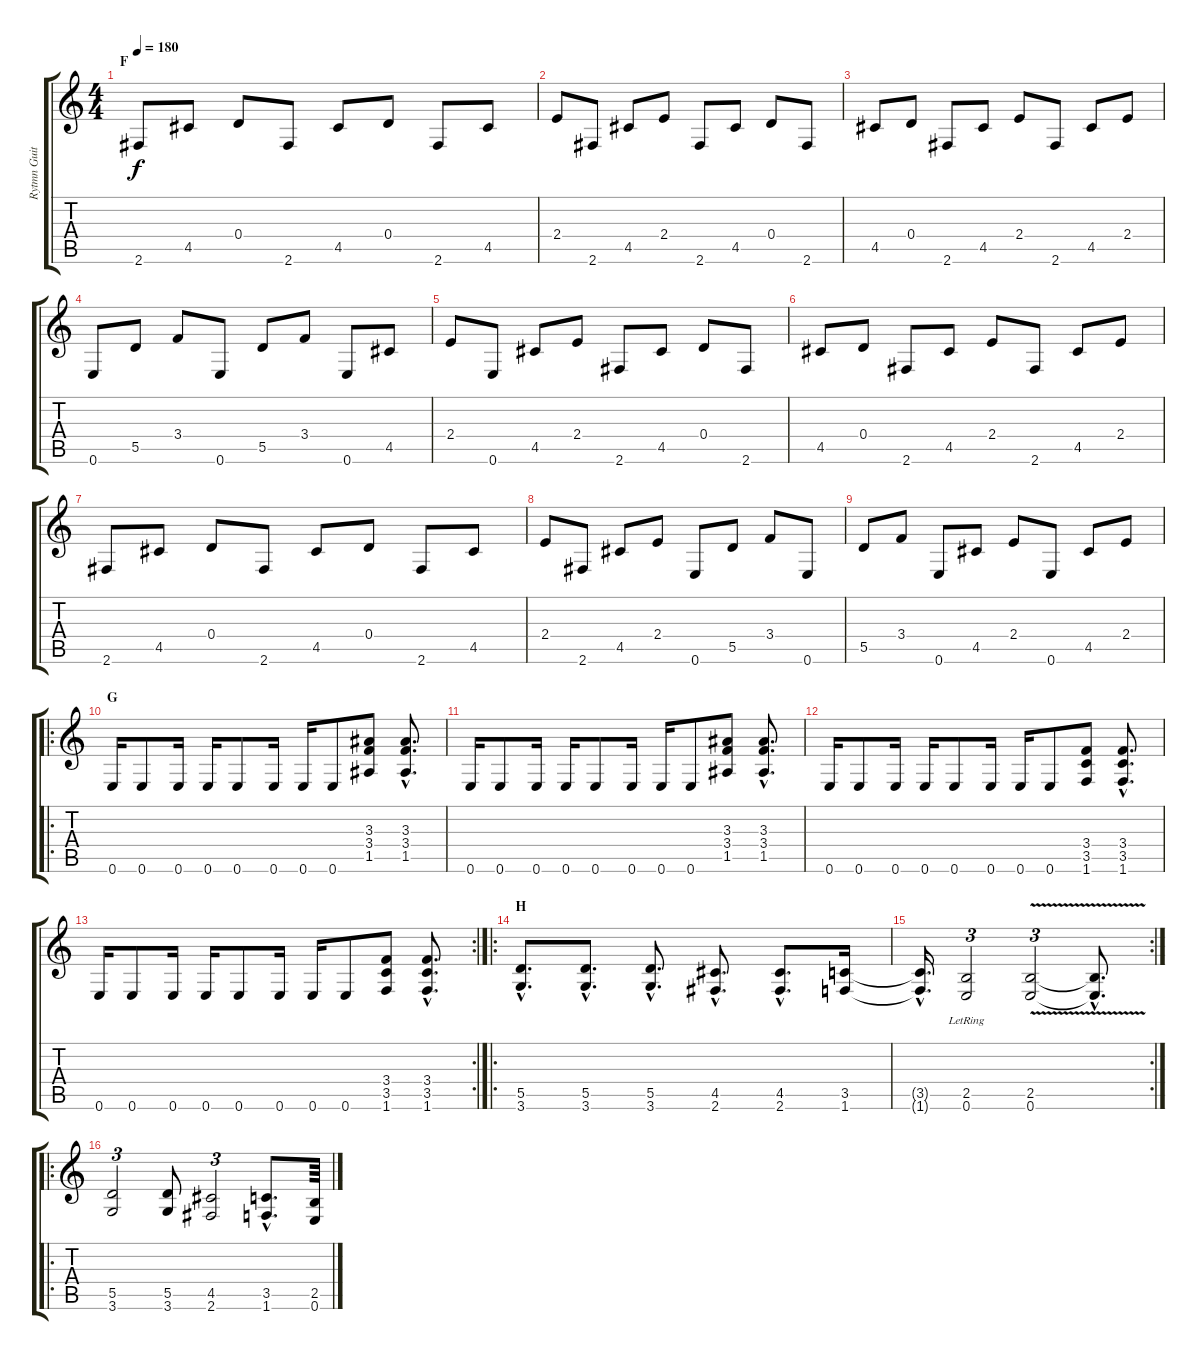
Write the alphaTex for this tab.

\track ("Rytmn Guitar" "Rytmn Guit") {instrument overdrivenguitar}
\staff {score tabs}
\tuning (E4 B3 G3 D3 A2 E2) {hide}
\ts (4 4)
\section ("" "F")
\tempo 180
\clef g2
\ks c
2.6.8{dy f} 4.5.8 0.4.8 2.6.8 4.5.8 0.4.8 2.6.8 4.5.8 |
2.4.8 2.6.8 4.5.8 2.4.8 2.6.8 4.5.8 0.4.8 2.6.8 |
4.5.8 0.4.8 2.6.8 4.5.8 2.4.8 2.6.8 4.5.8 2.4.8 |
0.6.8 5.5.8 3.4.8 0.6.8 5.5.8 3.4.8 0.6.8 4.5.8 |
2.4.8 0.6.8 4.5.8 2.4.8 2.6.8 4.5.8 0.4.8 2.6.8 |
4.5.8 0.4.8 2.6.8 4.5.8 2.4.8 2.6.8 4.5.8 2.4.8 |
2.6.8 4.5.8 0.4.8 2.6.8 4.5.8 0.4.8 2.6.8 4.5.8 |
2.4.8 2.6.8 4.5.8 2.4.8 0.6.8 5.5.8 3.4.8 0.6.8 |
5.5.8 3.4.8 0.6.8 4.5.8 2.4.8 0.6.8 4.5.8 2.4.8 |
\ro
\section ("" "G")
0.6.16 0.6.8 0.6.16 0.6.16 0.6.8 0.6.16 0.6.16 0.6.8 (3.3 3.4 1.5).8 (3.3{hac} 3.4{hac} 1.5{hac}).8{d} |
0.6.16 0.6.8 0.6.16 0.6.16 0.6.8 0.6.16 0.6.16 0.6.8 (3.3 3.4 1.5).8 (3.3{hac} 3.4{hac} 1.5{hac}).8{d} |
0.6.16 0.6.8 0.6.16 0.6.16 0.6.8 0.6.16 0.6.16 0.6.8 (3.4 3.5 1.6).8 (3.4{hac} 3.5{hac} 1.6{hac}).8{d} |
\rc 2
0.6.16 0.6.8 0.6.16 0.6.16 0.6.8 0.6.16 0.6.16 0.6.8 (3.4 3.5 1.6).8 (3.4{hac} 3.5{hac} 1.6{hac}).8{d} |
\ro
\section ("" "H")
(5.5{hac} 3.6{hac}).8{d} (5.5{hac} 3.6{hac}).8{d} (5.5{hac} 3.6{hac}).8{d} (4.5{hac} 2.6{hac}).8{d} (4.5{hac} 2.6{hac}).8{d} (3.5 1.6).16 |
\rc 2
(3.5{hac t} 1.6{hac t}).16{d} (2.5{lr} 0.6).2{tu (3 2)} (2.5{v} 0.6).2{tu (3 2)} (2.5{hac t} 0.6{hac t}).8{d} |
\ro
(5.5 3.6).2{tu (3 2)} (5.5 3.6).8 (4.5 2.6).2{tu (3 2)} (3.5{hac} 1.6).8{d} (2.5 0.6).64
